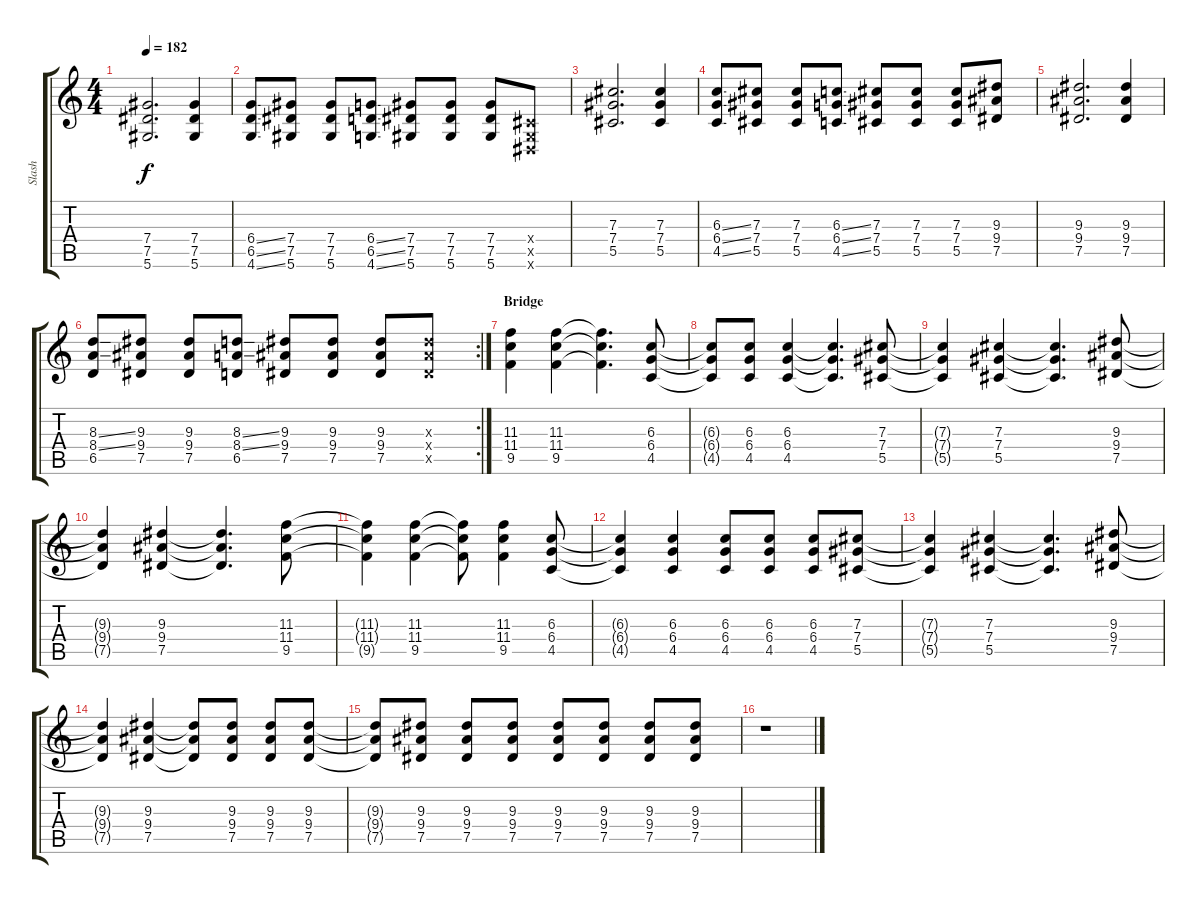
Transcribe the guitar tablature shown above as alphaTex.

\track ("Slash" "Slash") {instrument distortionguitar}
\staff {score tabs}
\tuning (Eb4 Bb3 Gb3 Db3 Ab2 Eb2) {hide}
\ts (4 4)
\tempo 182
\clef g2
\ks c
(7.4 7.5 5.6).2{d dy f} (7.4 7.5 5.6).4 |
(6.4{ss} 6.5{ss} 4.6{ss}).8 (7.4 7.5 5.6).8 (7.4 7.5 5.6).8 (6.4{ss} 6.5{ss} 4.6{ss}).8 (7.4 7.5 5.6).8 (7.4 7.5 5.6).8 (7.4 7.5 5.6).8 (0.4{x} 0.5{x} 0.6{x}).8 |
(7.3 7.4 5.5).2{d} (7.3 7.4 5.5).4 |
(6.3{ss} 6.4{ss} 4.5{ss}).8 (7.3 7.4 5.5).8 (7.3 7.4 5.5).8 (6.3{ss} 6.4{ss} 4.5{ss}).8 (7.3 7.4 5.5).8 (7.3 7.4 5.5).8 (7.3 7.4 5.5).8 (9.3 9.4 7.5).8 |
(9.3 9.4 7.5).2{d} (9.3 9.4 7.5).4 |
\rc 2
(8.3{ss} 8.4{ss} 6.5).8 (9.3 9.4 7.5).8 (9.3 9.4 7.5).8 (8.3{ss} 8.4{ss} 6.5).8 (9.3 9.4 7.5).8 (9.3 9.4 7.5).8 (9.3 9.4 7.5).8 (9.3{x} 9.4{x} 7.5{x}).8 |
\section ("" "Bridge")
(11.3 11.4 9.5).4 (11.3 11.4 9.5).4 (11.3{t} 11.4{t} 9.5{t}).4{d} (6.3 6.4 4.5).8 |
(6.3{t} 6.4{t} 4.5{t}).8 (6.3 6.4 4.5).8 (6.3 6.4 4.5).4 (6.3{t} 6.4{t} 4.5{t}).4{d} (7.3 7.4 5.5).8 |
(7.3{t} 7.4{t} 5.5{t}).4 (7.3 7.4 5.5).4 (7.3{t} 7.4{t} 5.5{t}).4{d} (9.3 9.4 7.5).8 |
(9.3{t} 9.4{t} 7.5{t}).4 (9.3 9.4 7.5).4 (9.3{t} 9.4{t} 7.5{t}).4{d} (11.3 11.4 9.5).8 |
(11.3{t} 11.4{t} 9.5{t}).4 (11.3 11.4 9.5).4 (11.3{t} 11.4{t} 9.5{t}).8 (11.3 11.4 9.5).4 (6.3 6.4 4.5).8 |
(6.3{t} 6.4{t} 4.5{t}).4 (6.3 6.4 4.5).4 (6.3 6.4 4.5).8 (6.3 6.4 4.5).8 (6.3 6.4 4.5).8 (7.3 7.4 5.5).8 |
(7.3{t} 7.4{t} 5.5{t}).4 (7.3 7.4 5.5).4 (7.3{t} 7.4{t} 5.5{t}).4{d} (9.3 9.4 7.5).8 |
(9.3{t} 9.4{t} 7.5{t}).4 (9.3 9.4 7.5).4 (9.3{t} 9.4{t} 7.5{t}).8 (9.3 9.4 7.5).8 (9.3 9.4 7.5).8 (9.3 9.4 7.5).8 |
(9.3{t} 9.4{t} 7.5{t}).8 (9.3 9.4 7.5).8 (9.3 9.4 7.5).8 (9.3 9.4 7.5).8 (9.3 9.4 7.5).8 (9.3 9.4 7.5).8 (9.3 9.4 7.5).8 (9.3 9.4 7.5).8 |
r.1
